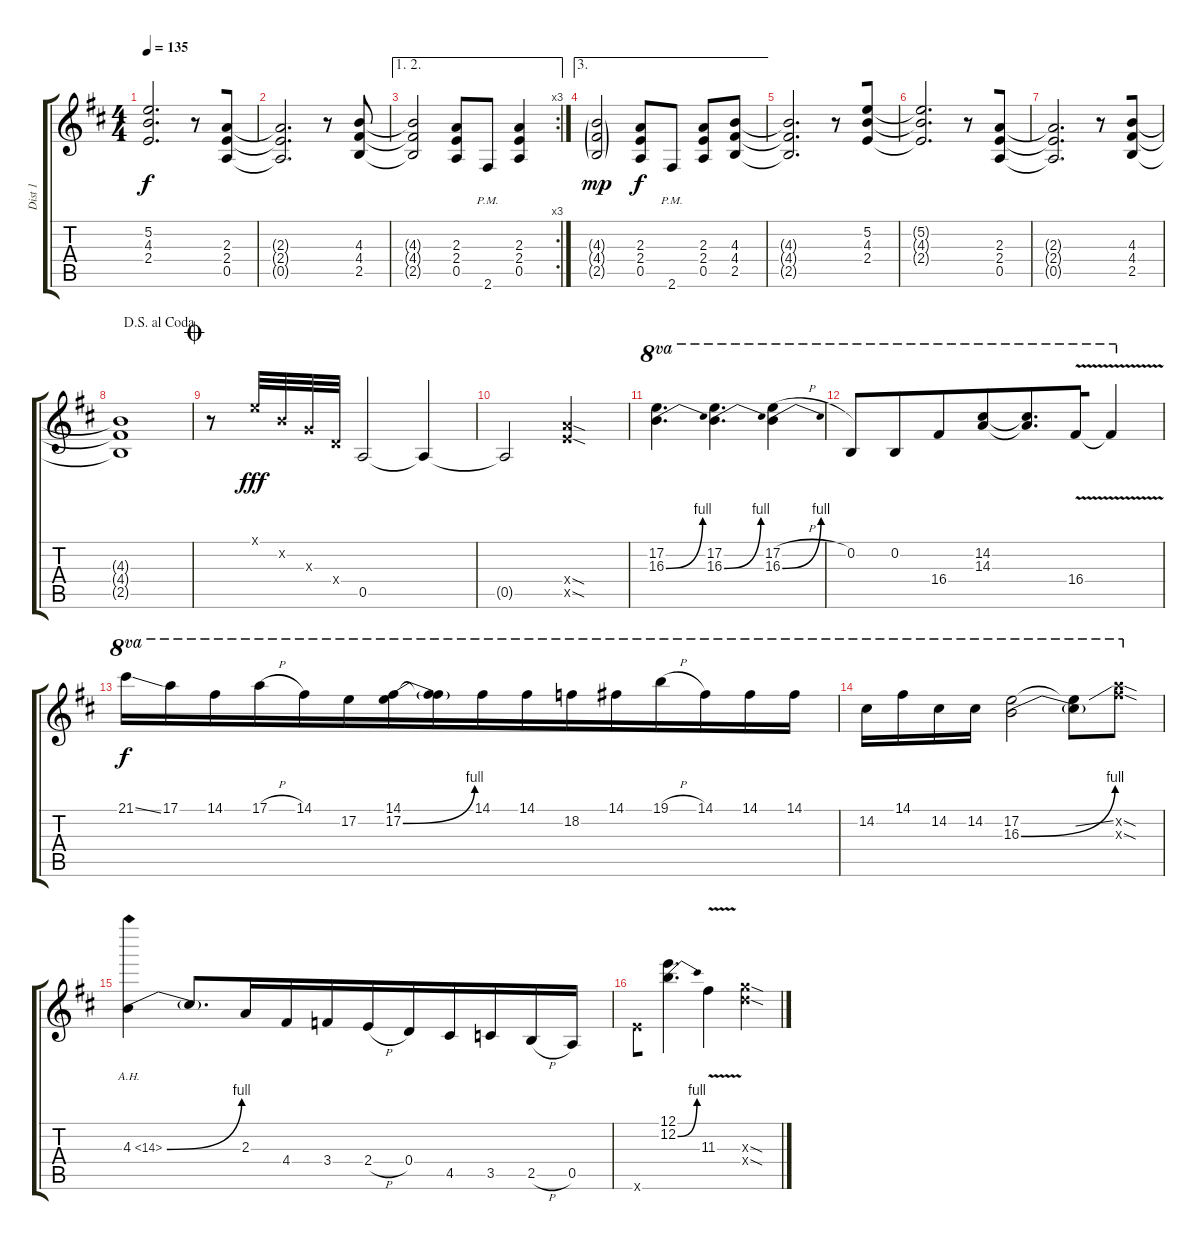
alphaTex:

\track ("Dist 1" "Dist 1") {instrument distortionguitar}
\staff {score tabs}
\tuning (E4 B3 G3 D3 A2 E2) {hide}
\ts (4 4)
\tempo 135
\clef g2
\ks d
(5.2{t} 4.3{t} 2.4{t}).2{d dy f beam merge} r.8{beam merge} (2.3 2.4 0.5).8 |
(2.3{t} 2.4{t} 0.5{t}).2{d} r.8{beam merge} (4.3 4.4 2.5).8 |
\ae (1 2)
\rc 3
(4.3{t} 4.4{t} 2.5{t}).2{beam merge} (2.3 2.4 0.5).8 2.6{pm}.8{beam merge} (2.3 2.4 0.5).4 |
\ae 3
(4.3{g} 4.4{g} 2.5{g}).2{dy mp beam merge} (2.3 2.4 0.5).8{dy f} 2.6{pm}.8 (2.3 2.4 0.5).8 (4.3 4.4 2.5).8 |
(4.3{t} 4.4{t} 2.5{t}).2{d beam merge} r.8{beam merge} (5.2 4.3 2.4).8 |
(5.2{t} 4.3{t} 2.4{t}).2{d beam merge} r.8{beam merge} (2.3 2.4 0.5).8 |
(2.3{t} 2.4{t} 0.5{t}).2{d beam merge} r.8{beam merge} (4.3 4.4 2.5).8 |
\jump dalsegnoalcoda
(4.3{t} 4.4{t} 2.5{t}).1 |
\jump coda
r.8{beam merge} 0.1{x}.32{dy fff} 0.2{x}.32 0.3{x}.32{beam merge} 0.4{x}.32{beam merge} 0.5.2{beam merge} 0.5{t}.4 |
0.5{t}.2 (7.4{sod x} 7.5{sod x}).2 |
(17.2 16.3{be (bend 0 0 60 4)}).4{d ot 8va} (17.2 16.3{be (bend 0 0 60 4)}).4{d ot 8va} (17.2{h} 16.3{be (bend 0 0 60 4)}).4{ot 8va} |
0.2.8{ot 8va} 0.2.8{ot 8va beam merge} 16.4.8{ot 8va beam merge} (14.2 14.3).8{ot 8va beam merge} (14.2{t} 14.3{t}).8{d ot 8va} 16.4{v}.16{ot 8va beam merge} 16.4{v t}.4{ot 8va} |
21.1{ss}.16{ot 8va dy f beam merge} 17.1.16{ot 8va} 14.1.16{ot 8va} 17.1{h}.16{ot 8va beam merge} 14.1.16{ot 8va} 17.2.16{ot 8va} (14.1 17.2{be (bend 0 0 60 4)}).16{ot 8va} (14.1{t} 17.2{t}).16{ot 8va beam merge} 14.1.16{ot 8va beam merge} 14.1.16{ot 8va} 18.2.16{ot 8va} 14.1.16{ot 8va beam merge} 19.1{h}.16{ot 8va} 14.1.16{ot 8va beam merge} 14.1.16{ot 8va beam merge} 14.1.16{ot 8va} |
14.2.16{ot 8va beam merge} 14.1.16{ot 8va beam merge} 14.2.16{ot 8va beam merge} 14.2.16{ot 8va beam merge} (17.2 16.3{be (bend 0 0 60 4)}).2{ot 8va beam merge} (17.2{ss t} 16.3{t}).8{ot 8va} (22.2{sod x} 23.3{sod x}).8{ot 8va} |
4.3{be (bend 0 0 60 4) ah 10}.4 4.3{t}.8{d beam merge} 2.3.16{beam merge} 4.4.16{beam merge} 3.4.16{beam merge} 2.4{h}.16 0.4.16{beam merge} 4.5.16{beam merge} 3.5.16{beam merge} 2.5{h}.16{beam merge} 0.5.16 |
12.6{x}.8{beam merge} (12.1 12.2{be (bend 0 0 60 4)}).4{d beam merge} 11.3{v}.4 (12.3{sod x} 12.4{sod x}).4
